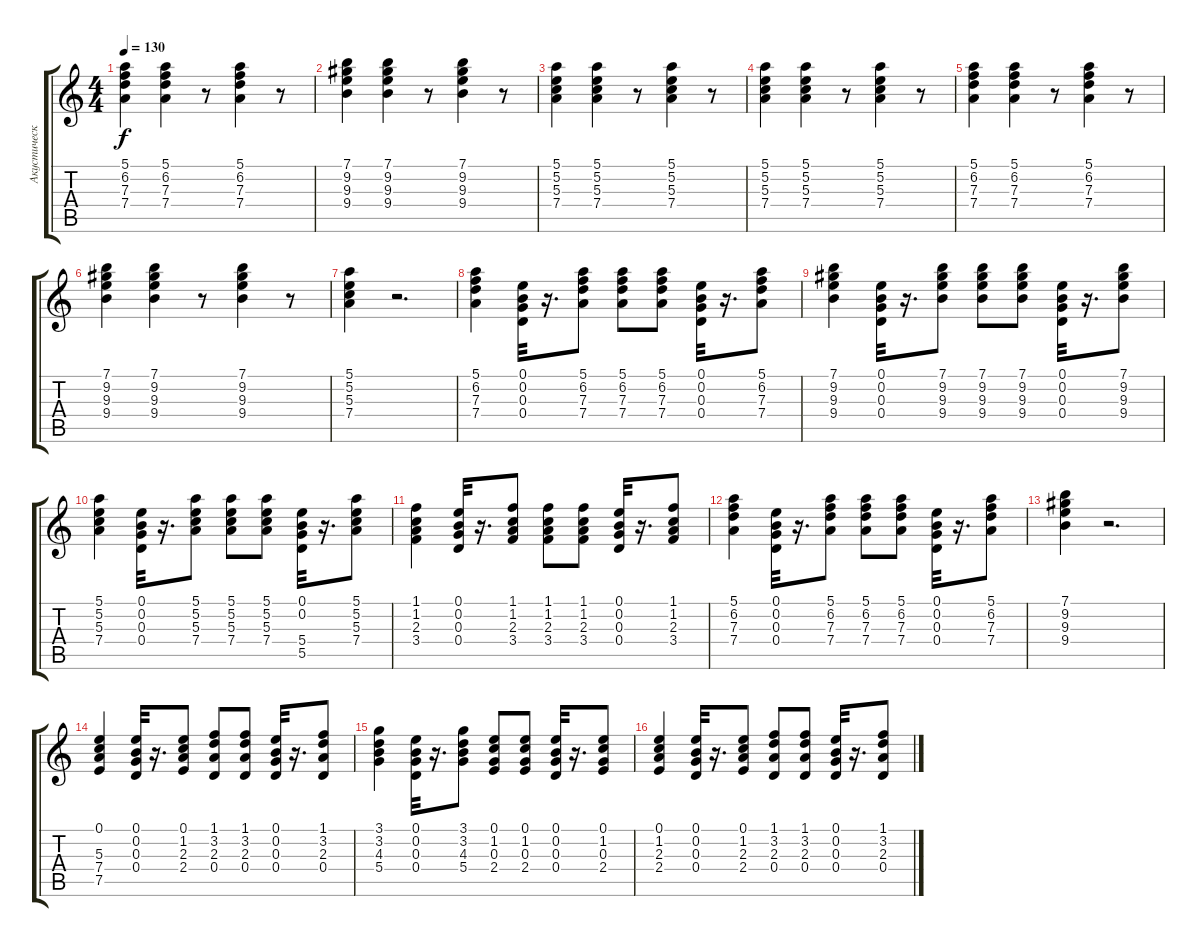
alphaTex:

\track ("Акустическая гитара" "Акустическ") {instrument acousticguitarsteel}
\staff {score tabs}
\tuning (E4 B3 G3 D3 A2 E2) {hide}
\ts (4 4)
\tempo 130
\clef g2
\ks c
(5.1 6.2 7.3 7.4).4{dy f} (5.1 6.2 7.3 7.4).4 r.8 (5.1 6.2 7.3 7.4).4 r.8 |
(7.1 9.2 9.3 9.4).4 (7.1 9.2 9.3 9.4).4 r.8 (7.1 9.2 9.3 9.4).4 r.8 |
(5.1 5.2 5.3 7.4).4 (5.1 5.2 5.3 7.4).4 r.8 (5.1 5.2 5.3 7.4).4 r.8 |
(5.1 5.2 5.3 7.4).4 (5.1 5.2 5.3 7.4).4 r.8 (5.1 5.2 5.3 7.4).4 r.8 |
(5.1 6.2 7.3 7.4).4 (5.1 6.2 7.3 7.4).4 r.8 (5.1 6.2 7.3 7.4).4 r.8 |
(7.1 9.2 9.3 9.4).4 (7.1 9.2 9.3 9.4).4 r.8 (7.1 9.2 9.3 9.4).4 r.8 |
(5.1 5.2 5.3 7.4).4 r.2{d} |
(5.1 6.2 7.3 7.4).4 (0.1 0.2 0.3 0.4).32 r.16{d} (5.1 6.2 7.3 7.4).8 (5.1 6.2 7.3 7.4).8 (5.1 6.2 7.3 7.4).8 (0.1 0.2 0.3 0.4).32 r.16{d} (5.1 6.2 7.3 7.4).8 |
(7.1 9.2 9.3 9.4).4 (0.1 0.2 0.3 0.4).32 r.16{d} (7.1 9.2 9.3 9.4).8 (7.1 9.2 9.3 9.4).8 (7.1 9.2 9.3 9.4).8 (0.1 0.2 0.3 0.4).32 r.16{d} (7.1 9.2 9.3 9.4).8 |
(5.1 5.2 5.3 7.4).4 (0.1 0.2 0.3 0.4).32 r.16{d} (5.1 5.2 5.3 7.4).8 (5.1 5.2 5.3 7.4).8 (5.1 5.2 5.3 7.4).8 (0.1 0.2 5.4 5.5).32 r.16{d} (5.1 5.2 5.3 7.4).8 |
(1.1 1.2 2.3 3.4).4 (0.1 0.2 0.3 0.4).32 r.16{d} (1.1 1.2 2.3 3.4).8 (1.1 1.2 2.3 3.4).8 (1.1 1.2 2.3 3.4).8 (0.1 0.2 0.3 0.4).32 r.16{d} (1.1 1.2 2.3 3.4).8 |
(5.1 6.2 7.3 7.4).4 (0.1 0.2 0.3 0.4).32 r.16{d} (5.1 6.2 7.3 7.4).8 (5.1 6.2 7.3 7.4).8 (5.1 6.2 7.3 7.4).8 (0.1 0.2 0.3 0.4).32 r.16{d} (5.1 6.2 7.3 7.4).8 |
(7.1 9.2 9.3 9.4).4 r.2{d} |
(0.1 5.3 7.4 7.5).4 (0.1 0.2 0.3 0.4).32 r.16{d} (0.1 1.2 2.3 2.4).8 (1.1 3.2 2.3 0.4).8 (1.1 3.2 2.3 0.4).8 (0.1 0.2 0.3 0.4).32 r.16{d} (1.1 3.2 2.3 0.4).8 |
(3.1 3.2 4.3 5.4).4 (0.1 0.2 0.3 0.4).32 r.16{d} (3.1 3.2 4.3 5.4).8 (0.1 1.2 0.3 2.4).8 (0.1 1.2 0.3 2.4).8 (0.1 0.2 0.3 0.4).32 r.16{d} (0.1 1.2 0.3 2.4).8 |
(0.1 1.2 2.3 2.4).4 (0.1 0.2 0.3 0.4).32 r.16{d} (0.1 1.2 2.3 2.4).8 (1.1 3.2 2.3 0.4).8 (1.1 3.2 2.3 0.4).8 (0.1 0.2 0.3 0.4).32 r.16{d} (1.1 3.2 2.3 0.4).8
